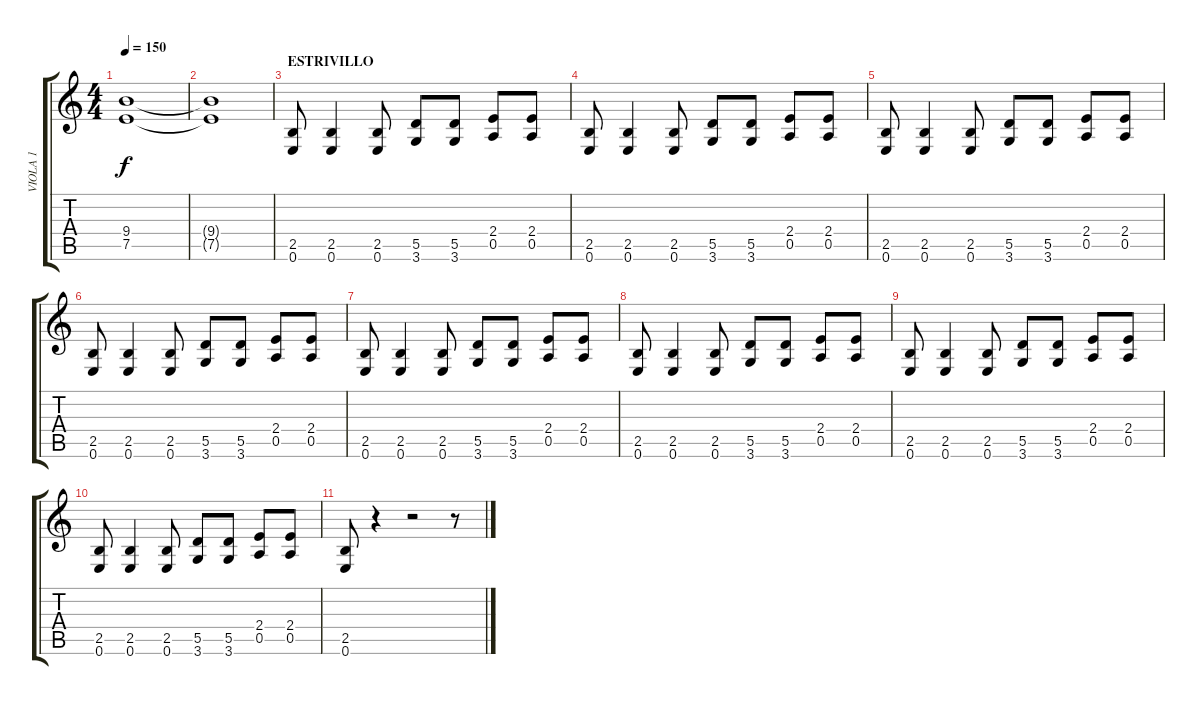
\track ("VIOLA 1" "VIOLA 1") {instrument overdrivenguitar}
\staff {score tabs}
\tuning (E4 B3 G3 D3 A2 E2) {hide}
\ts (4 4)
\tempo 150
\clef g2
\ks c
(9.4 7.5).1{dy f} |
(9.4{t} 7.5{t}).1 |
\section ("" "ESTRIVILLO")
(2.5 0.6).8 (2.5 0.6).4 (2.5 0.6).8 (5.5 3.6).8 (5.5 3.6).8 (2.4 0.5).8 (2.4 0.5).8 |
(2.5 0.6).8 (2.5 0.6).4 (2.5 0.6).8 (5.5 3.6).8 (5.5 3.6).8 (2.4 0.5).8 (2.4 0.5).8 |
(2.5 0.6).8 (2.5 0.6).4 (2.5 0.6).8 (5.5 3.6).8 (5.5 3.6).8 (2.4 0.5).8 (2.4 0.5).8 |
(2.5 0.6).8 (2.5 0.6).4 (2.5 0.6).8 (5.5 3.6).8 (5.5 3.6).8 (2.4 0.5).8 (2.4 0.5).8 |
(2.5 0.6).8 (2.5 0.6).4 (2.5 0.6).8 (5.5 3.6).8 (5.5 3.6).8 (2.4 0.5).8 (2.4 0.5).8 |
(2.5 0.6).8 (2.5 0.6).4 (2.5 0.6).8 (5.5 3.6).8 (5.5 3.6).8 (2.4 0.5).8 (2.4 0.5).8 |
(2.5 0.6).8 (2.5 0.6).4 (2.5 0.6).8 (5.5 3.6).8 (5.5 3.6).8 (2.4 0.5).8 (2.4 0.5).8 |
(2.5 0.6).8 (2.5 0.6).4 (2.5 0.6).8 (5.5 3.6).8 (5.5 3.6).8 (2.4 0.5).8 (2.4 0.5).8 |
(2.5 0.6).8 r.4 r.2 r.8
